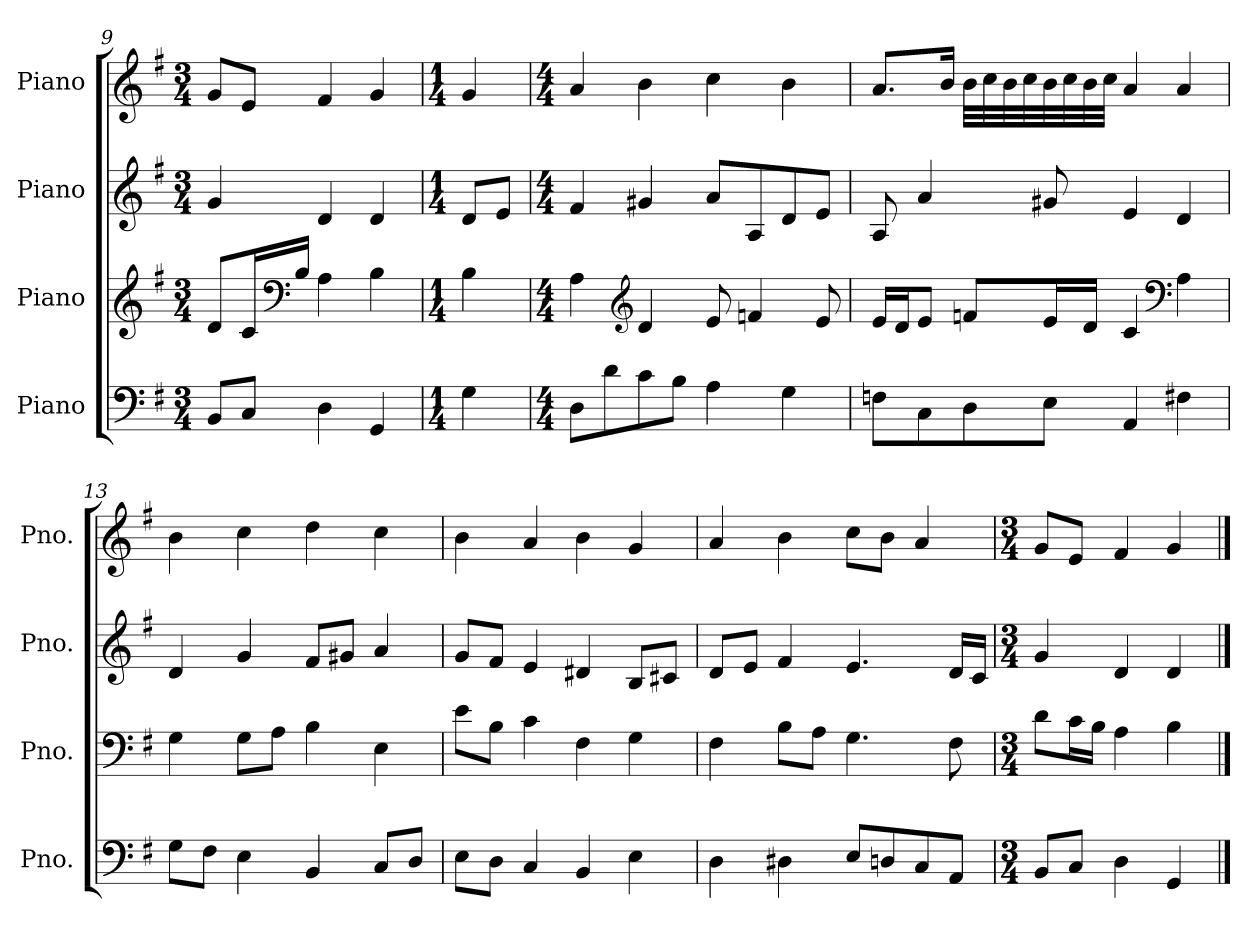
**kern	**kern	**kern	**kern
*part4	*part3	*part2	*part1
*staff4	*staff3	*staff2	*staff1
*I"Piano	*I"Piano	*I"Piano	*I"Piano
*I'Pno.	*I'Pno.	*I'Pno.	*I'Pno.
!!LO:LB:g=z
*clefF4	*clefG2	*clefG2	*clefG2
*k[f#]	*k[f#]	*k[f#]	*k[f#]
*M3/4	*M3/4	*M3/4	*M3/4
=9	=9	=9	=9
8BB/L	8d/L	4g/	8g/L
8C/J	16c/L	.	8e/J
*	*clefF4	*	*
.	16B/JJ	.	.
4D\	4A\	4d/	4f#/
4GG/	4B\	4d/	4g/
=10	=10	=10	=10
*M1/4	*M1/4	*M1/4	*M1/4
4G\	4B\	8d/L	4g/
.	.	8e/J	.
=11	=11	=11	=11
*M4/4	*M4/4	*M4/4	*M4/4
8D\L	4A\	4f#/	4a/
8d\	.	.	.
*	*clefG2	*	*
8c\	4d/	4g#X/	4b\
8B\J	.	.	.
4A\	8e/	8a/L	4cc\
.	4fn/	8A/	.
4G\	.	8d/	4b\
.	8e/	8e/J	.
=12	=12	=12	=12
8Fn\L	16e/LL	8A/	8.a/L
.	16d/J	.	.
8C\	8e/J	4a/	.
.	.	.	16b/Jk
8D\	8fn/L	.	32b\LLL
.	.	.	32cc\
.	.	.	32b\
.	.	.	32cc\
8E\J	16e/L	8g#X/	32b\
.	.	.	32cc\
.	16d/JJ	.	32b\
.	.	.	32cc\JJJ
4AA/	4c/	4e/	4a/
*	*clefF4	*	*
4F#X\	4A\	4d/	4a/
!!LO:PB:g=z
=13	=13	=13	=13
8G\L	4G\	4d/	4b\
8F#\J	.	.	.
4E\	8G\L	4g/	4cc\
.	8A\J	.	.
4BB/	4B\	8f#/L	4dd\
.	.	8g#X/J	.
8C/L	4E\	4a/	4cc\
8D/J	.	.	.
=14	=14	=14	=14
8E\L	8e\L	8g/L	4b\
8D\J	8B\J	8f#/J	.
4C/	4c\	4e/	4a/
4BB/	4F#\	4d#X/	4b\
4E\	4G\	8B/L	4g/
.	.	8c#X/J	.
=15	=15	=15	=15
4D\	4F#\	8d/L	4a/
.	.	8e/J	.
4D#X\	8B\L	4f#/	4b\
.	8A\J	.	.
8E/L	4.G\	4.e/	8cc\L
8Dn/	.	.	8b\J
8C/	.	.	4a/
8AA/J	8F#\	16d/LL	.
.	.	16c/JJ	.
=16	=16	=16	=16
*M3/4	*M3/4	*M3/4	*M3/4
8BB/L	8d\L	4g/	8g/L
8C/J	16c\L	.	8e/J
.	16B\JJ	.	.
4D\	4A\	4d/	4f#/
4GG/	4B\	4d/	4g/
==	==	==	==
*-	*-	*-	*-
